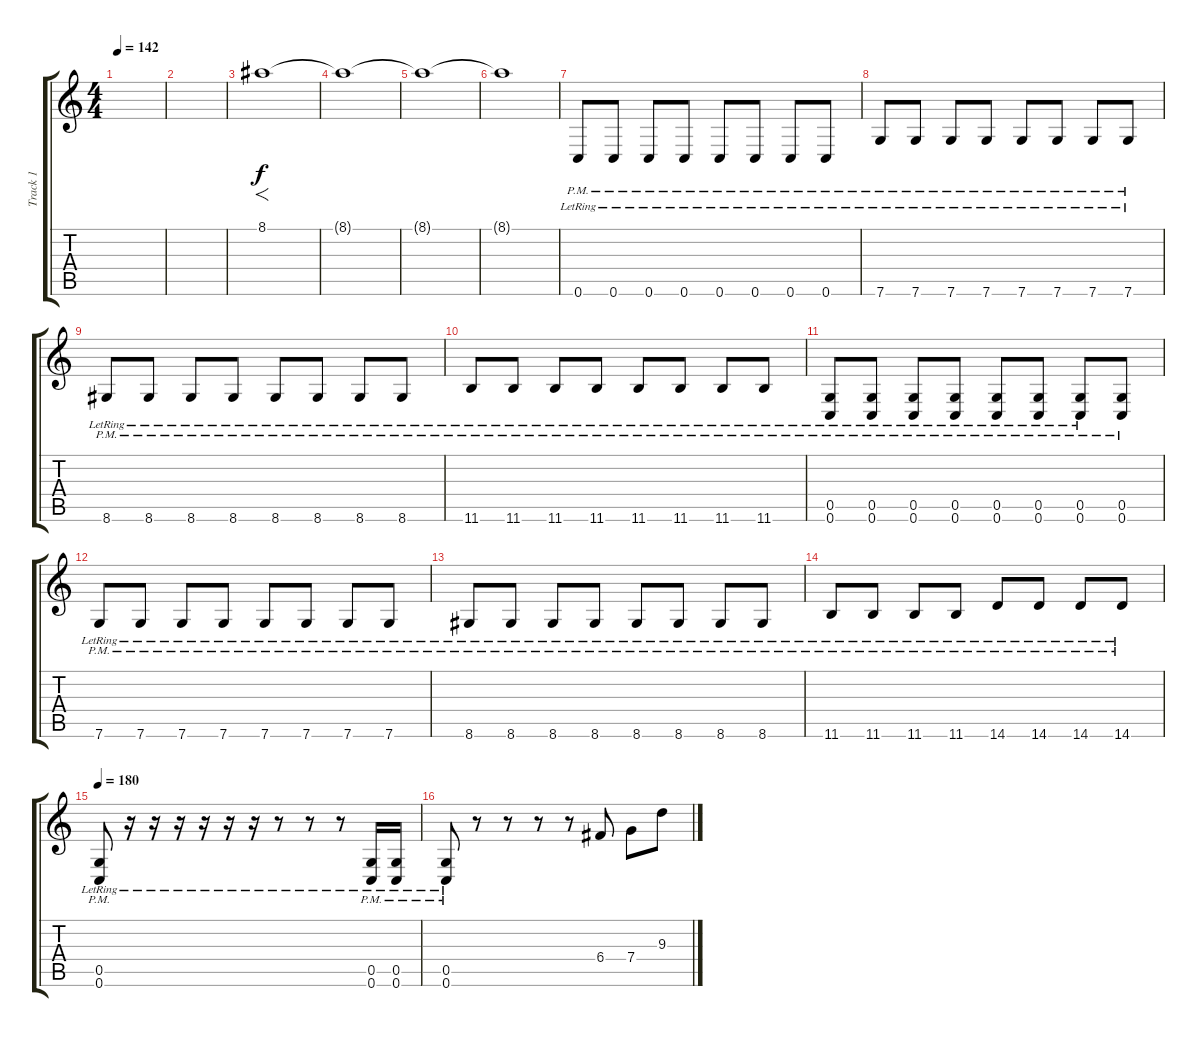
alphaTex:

\track ("Track 1" "Track 1") {instrument distortionguitar}
\staff {score tabs}
\tuning (D4 A3 F3 C3 G2 C2) {hide}
\ts (4 4)
\tempo 142
\clef g2
\ks c
|
|
8.1.1{f balance 0} |
8.1{t}.1 |
8.1{t}.1 |
8.1{t}.1 |
0.6{pm lr}.8{volume 15} 0.6{pm lr}.8 0.6{pm lr}.8 0.6{pm lr}.8 0.6{pm lr}.8 0.6{pm lr}.8 0.6{pm lr}.8 0.6{pm lr}.8 |
7.6{pm lr}.8 7.6{pm lr}.8 7.6{pm lr}.8 7.6{pm lr}.8 7.6{pm lr}.8 7.6{pm lr}.8 7.6{pm lr}.8 7.6{pm lr}.8 |
8.6{pm lr}.8 8.6{pm lr}.8 8.6{pm lr}.8 8.6{pm lr}.8 8.6{pm lr}.8 8.6{pm lr}.8 8.6{pm lr}.8 8.6{pm lr}.8 |
11.6{pm lr}.8 11.6{pm lr}.8 11.6{pm lr}.8 11.6{pm lr}.8 11.6{pm lr}.8 11.6{pm lr}.8 11.6{pm lr}.8 11.6{pm lr}.8 |
(0.5{pm lr} 0.6{pm lr}).8{balance 2} (0.5{pm lr} 0.6{pm lr}).8 (0.5{pm lr} 0.6{pm lr}).8 (0.5{pm lr} 0.6{pm lr}).8 (0.5{pm lr} 0.6{pm lr}).8 (0.5{pm lr} 0.6{pm lr}).8 (0.5{pm lr} 0.6{pm lr}).8 (0.5{pm} 0.6{pm}).8 |
7.6{pm lr}.8 7.6{pm lr}.8 7.6{pm lr}.8 7.6{pm lr}.8 7.6{pm lr}.8 7.6{pm lr}.8 7.6{pm lr}.8 7.6{pm lr}.8 |
8.6{pm lr}.8 8.6{pm lr}.8 8.6{pm lr}.8 8.6{pm lr}.8 8.6{pm lr}.8 8.6{pm lr}.8 8.6{pm lr}.8 8.6{pm lr}.8 |
11.6{pm lr}.8 11.6{pm lr}.8 11.6{pm lr}.8 11.6{pm lr}.8 14.6{pm lr}.8 14.6{pm lr}.8 14.6{pm lr}.8 14.6{pm lr}.8 |
\tempo 180
(0.5{pm lr} 0.6{pm lr}).8 r.16 r.16 r.16 r.16 r.16 r.16 r.8 r.8 r.8 (0.5{pm lr} 0.6{pm lr}).16{balance 0} (0.5{pm lr} 0.6{pm lr}).16 |
(0.5{pm lr} 0.6{pm lr}).8 r.8 r.8 r.8 r.8 6.4.8{balance 2} 7.4.8 9.3.8
